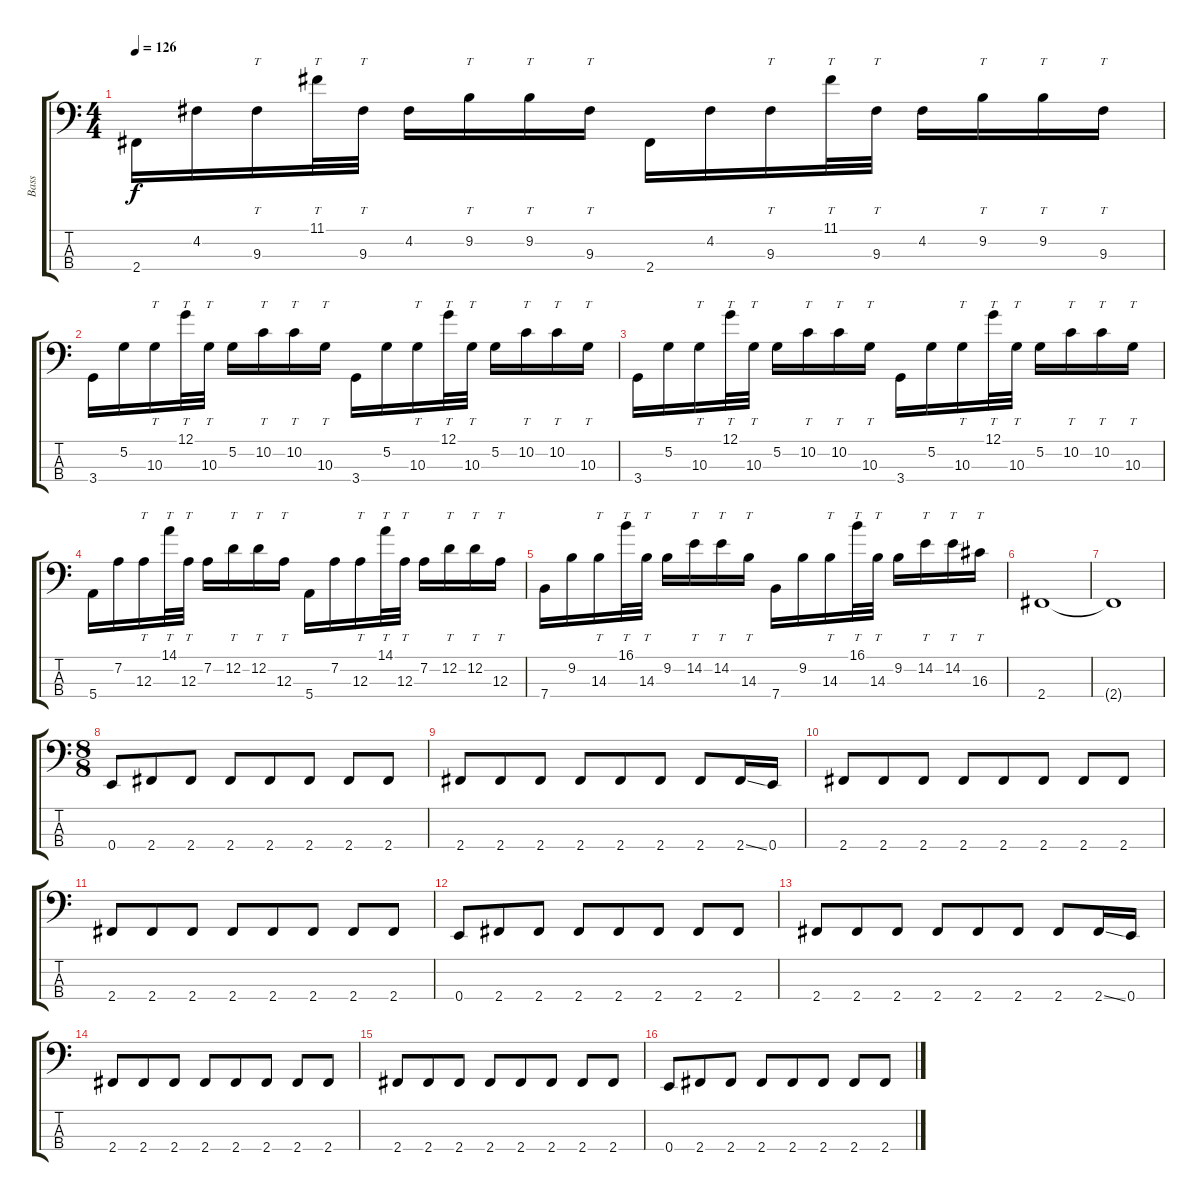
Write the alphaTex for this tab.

\track ("Bass" "Bass") {instrument electricbassfinger}
\staff {score tabs}
\tuning (G2 D2 A1 E1) {hide}
\ts (4 4)
\tempo 126
\clef f4
\ks c
2.4.16{dy f} 4.2.16 9.3.16{tt} 11.1.32{tt} 9.3.32{tt} 4.2.16 9.2.16{tt} 9.2.16{tt} 9.3.16{tt} 2.4.16 4.2.16 9.3.16{tt} 11.1.32{tt} 9.3.32{tt} 4.2.16 9.2.16{tt} 9.2.16{tt} 9.3.16{tt} |
3.4.16 5.2.16 10.3.16{tt} 12.1.32{tt} 10.3.32{tt} 5.2.16 10.2.16{tt} 10.2.16{tt} 10.3.16{tt} 3.4.16 5.2.16 10.3.16{tt} 12.1.32{tt} 10.3.32{tt} 5.2.16 10.2.16{tt} 10.2.16{tt} 10.3.16{tt} |
3.4.16 5.2.16 10.3.16{tt} 12.1.32{tt} 10.3.32{tt} 5.2.16 10.2.16{tt} 10.2.16{tt} 10.3.16{tt} 3.4.16 5.2.16 10.3.16{tt} 12.1.32{tt} 10.3.32{tt} 5.2.16 10.2.16{tt} 10.2.16{tt} 10.3.16{tt} |
5.4.16 7.2.16 12.3.16{tt} 14.1.32{tt} 12.3.32{tt} 7.2.16 12.2.16{tt} 12.2.16{tt} 12.3.16{tt} 5.4.16 7.2.16 12.3.16{tt} 14.1.32{tt} 12.3.32{tt} 7.2.16 12.2.16{tt} 12.2.16{tt} 12.3.16{tt} |
7.4.16 9.2.16 14.3.16{tt} 16.1.32{tt} 14.3.32{tt} 9.2.16 14.2.16{tt} 14.2.16{tt} 14.3.16{tt} 7.4.16 9.2.16 14.3.16{tt} 16.1.32{tt} 14.3.32{tt} 9.2.16 14.2.16{tt} 14.2.16{tt} 16.3.16{tt} |
2.4.1 |
2.4{t}.1 |
\ts (8 8)
0.4.8 2.4.8 2.4.8 2.4.8 2.4.8 2.4.8 2.4.8 2.4.8 |
2.4.8 2.4.8 2.4.8 2.4.8 2.4.8 2.4.8 2.4.8 2.4{ss}.16 0.4.16 |
2.4.8 2.4.8 2.4.8 2.4.8 2.4.8 2.4.8 2.4.8 2.4.8 |
2.4.8 2.4.8 2.4.8 2.4.8 2.4.8 2.4.8 2.4.8 2.4.8 |
0.4.8 2.4.8 2.4.8 2.4.8 2.4.8 2.4.8 2.4.8 2.4.8 |
2.4.8 2.4.8 2.4.8 2.4.8 2.4.8 2.4.8 2.4.8 2.4{ss}.16 0.4.16 |
2.4.8 2.4.8 2.4.8 2.4.8 2.4.8 2.4.8 2.4.8 2.4.8 |
2.4.8 2.4.8 2.4.8 2.4.8 2.4.8 2.4.8 2.4.8 2.4.8 |
0.4.8 2.4.8 2.4.8 2.4.8 2.4.8 2.4.8 2.4.8 2.4.8
